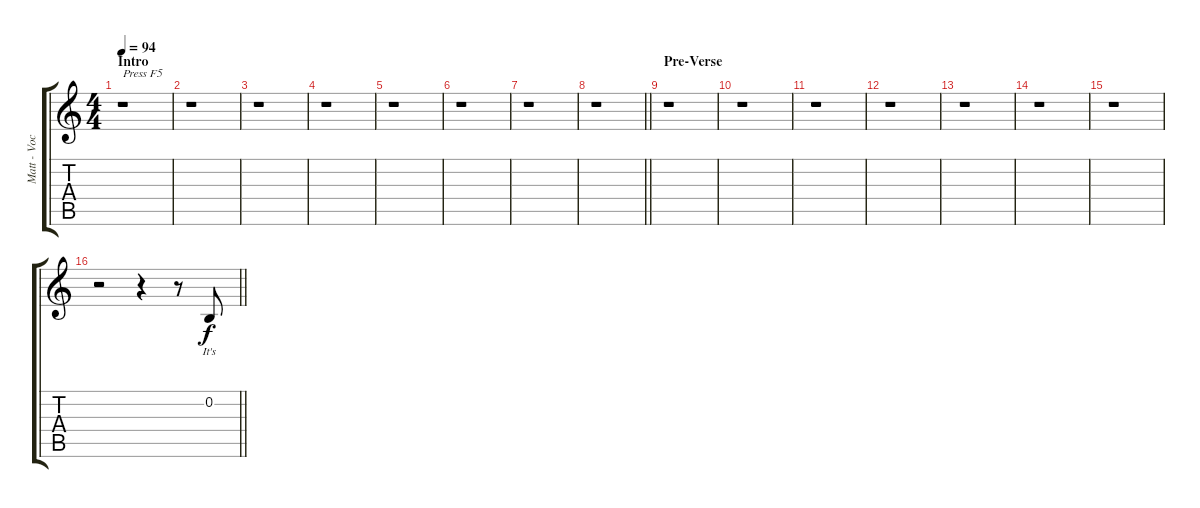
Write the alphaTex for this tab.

\track ("Matt - Vocals" "Matt - Voc") {instrument bassoon}
\staff {score tabs}
\tuning (E4 B3 G3 D3 A2 E2) {hide}
\ts (4 4)
\section ("" "Intro")
\tempo 94
\clef g2
\ks c
r.1{txt "Press F5" dy f instrument bassoon} |
r.1 |
r.1 |
r.1 |
r.1 |
r.1 |
r.1 |
\barLineRight lightlight
r.1 |
\section ("" "Pre-Verse")
r.1 |
r.1 |
r.1 |
r.1 |
r.1 |
r.1 |
r.1 |
\barLineRight lightlight
r.2 r.4 r.8 0.2.8{lyrics (0 "It's") lyrics (1 "") lyrics (2 "") lyrics (3 "") lyrics (4 "")}
